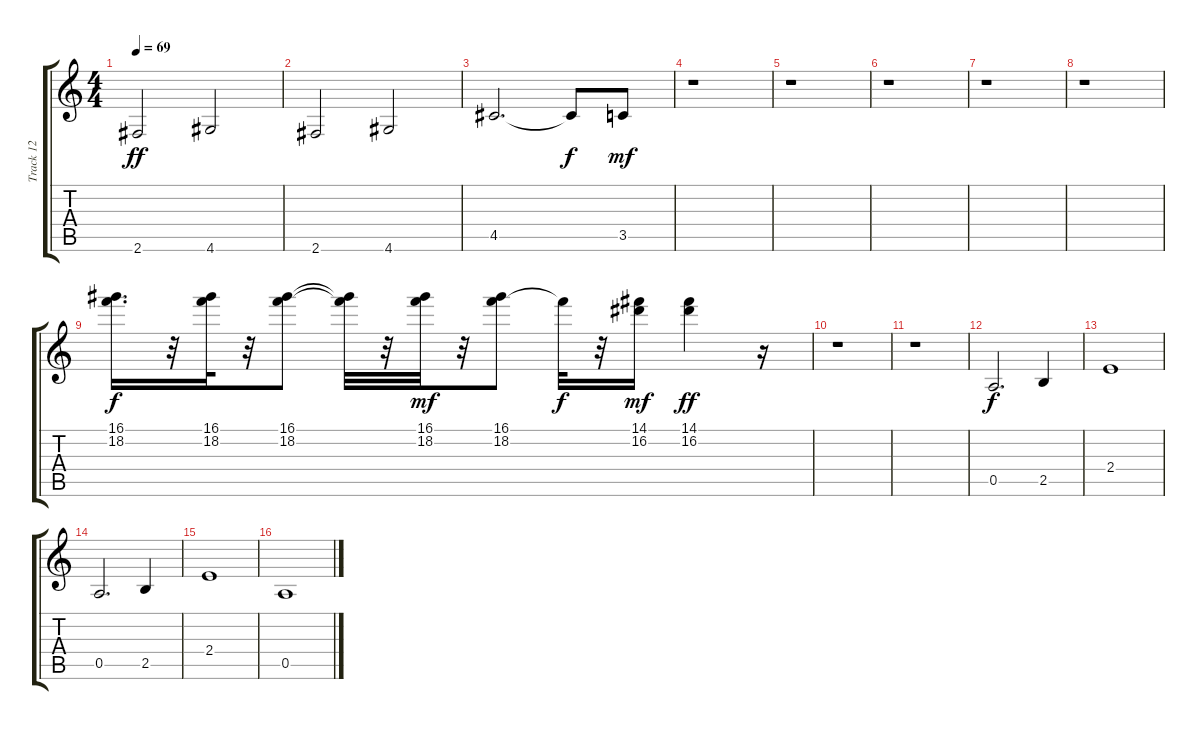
\track ("Track 12" "Track 12") {instrument distortionguitar}
\staff {score tabs}
\tuning (E4 B3 G3 D3 A2 E2) {hide}
\ts (4 4)
\tempo 69
\clef g2
\ks c
2.6.2{dy ff} 4.6.2 |
2.6.2 4.6.2 |
4.5.2{d} 4.5{t}.8{dy f} 3.5.8{dy mf} |
r.1 |
r.1 |
r.1 |
r.1 |
r.1 |
(16.1 18.2).16{d dy f} r.32 (16.1 18.2).32 r.32 (16.1 18.2).8 (16.1{t} 18.2{t}).32 r.32 (16.1 18.2).32{dy mf} r.32 (16.1 18.2).8 18.2{t}.32{dy f} r.32 (14.1 16.2).16{dy mf} (14.1 16.2).4{dy ff} r.16 |
r.1 |
r.1 |
0.5.2{d dy f} 2.5.4 |
2.4.1 |
0.5.2{d} 2.5.4 |
2.4.1 |
0.5.1
